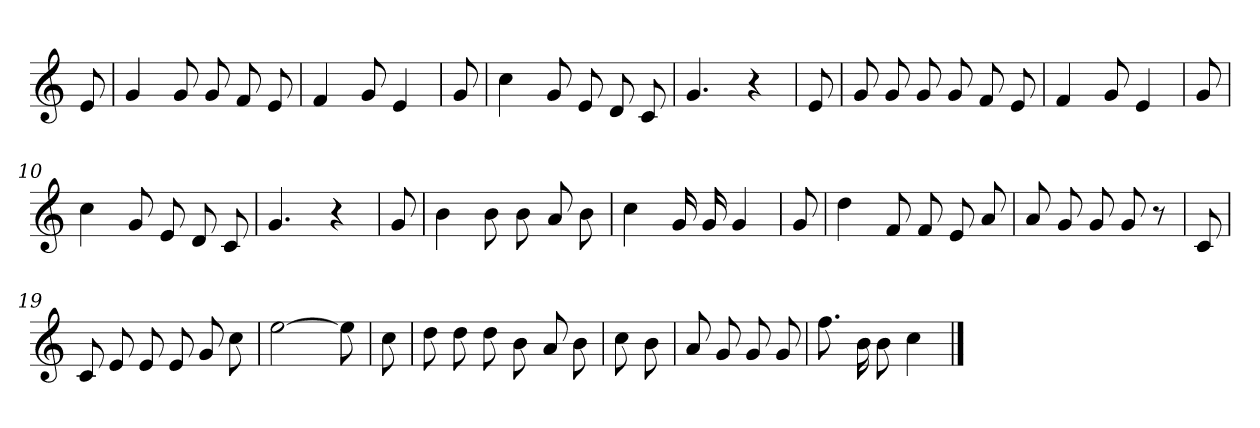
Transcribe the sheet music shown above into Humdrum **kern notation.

**kern
*part1
*staff1
*clefG2
*k[]
*C:
=
8e
=1
4g
8g
8g
8f
8e
=2
4f
8g
4e
=3
8g
=4
4cc
8g
8e
8d
8c
=5
4.g
4r
=6
8e
=7
8g
8g
8g
8g
8f
8e
=8
4f
8g
4e
=9
8g
=10
4cc
8g
8e
8d
8c
=11
4.g
4r
=12
8g
=13
4b
8b
8b
8a
8b
=14
4cc
16g
16g
4g
=15
8g
=16
4dd
8f
8f
8e
8a
=17
8a
8g
8g
8g
8r
=18
8c
=19
8c
8e
8e
8e
8g
8cc
=20
[2ee
8ee]
=21
8cc
=22
8dd
8dd
8dd
8b
8a
8b
=23
8cc
8b
=24
8a
8g
8g
8g
=25
8.ff
16b
8b
4cc
==
*-
